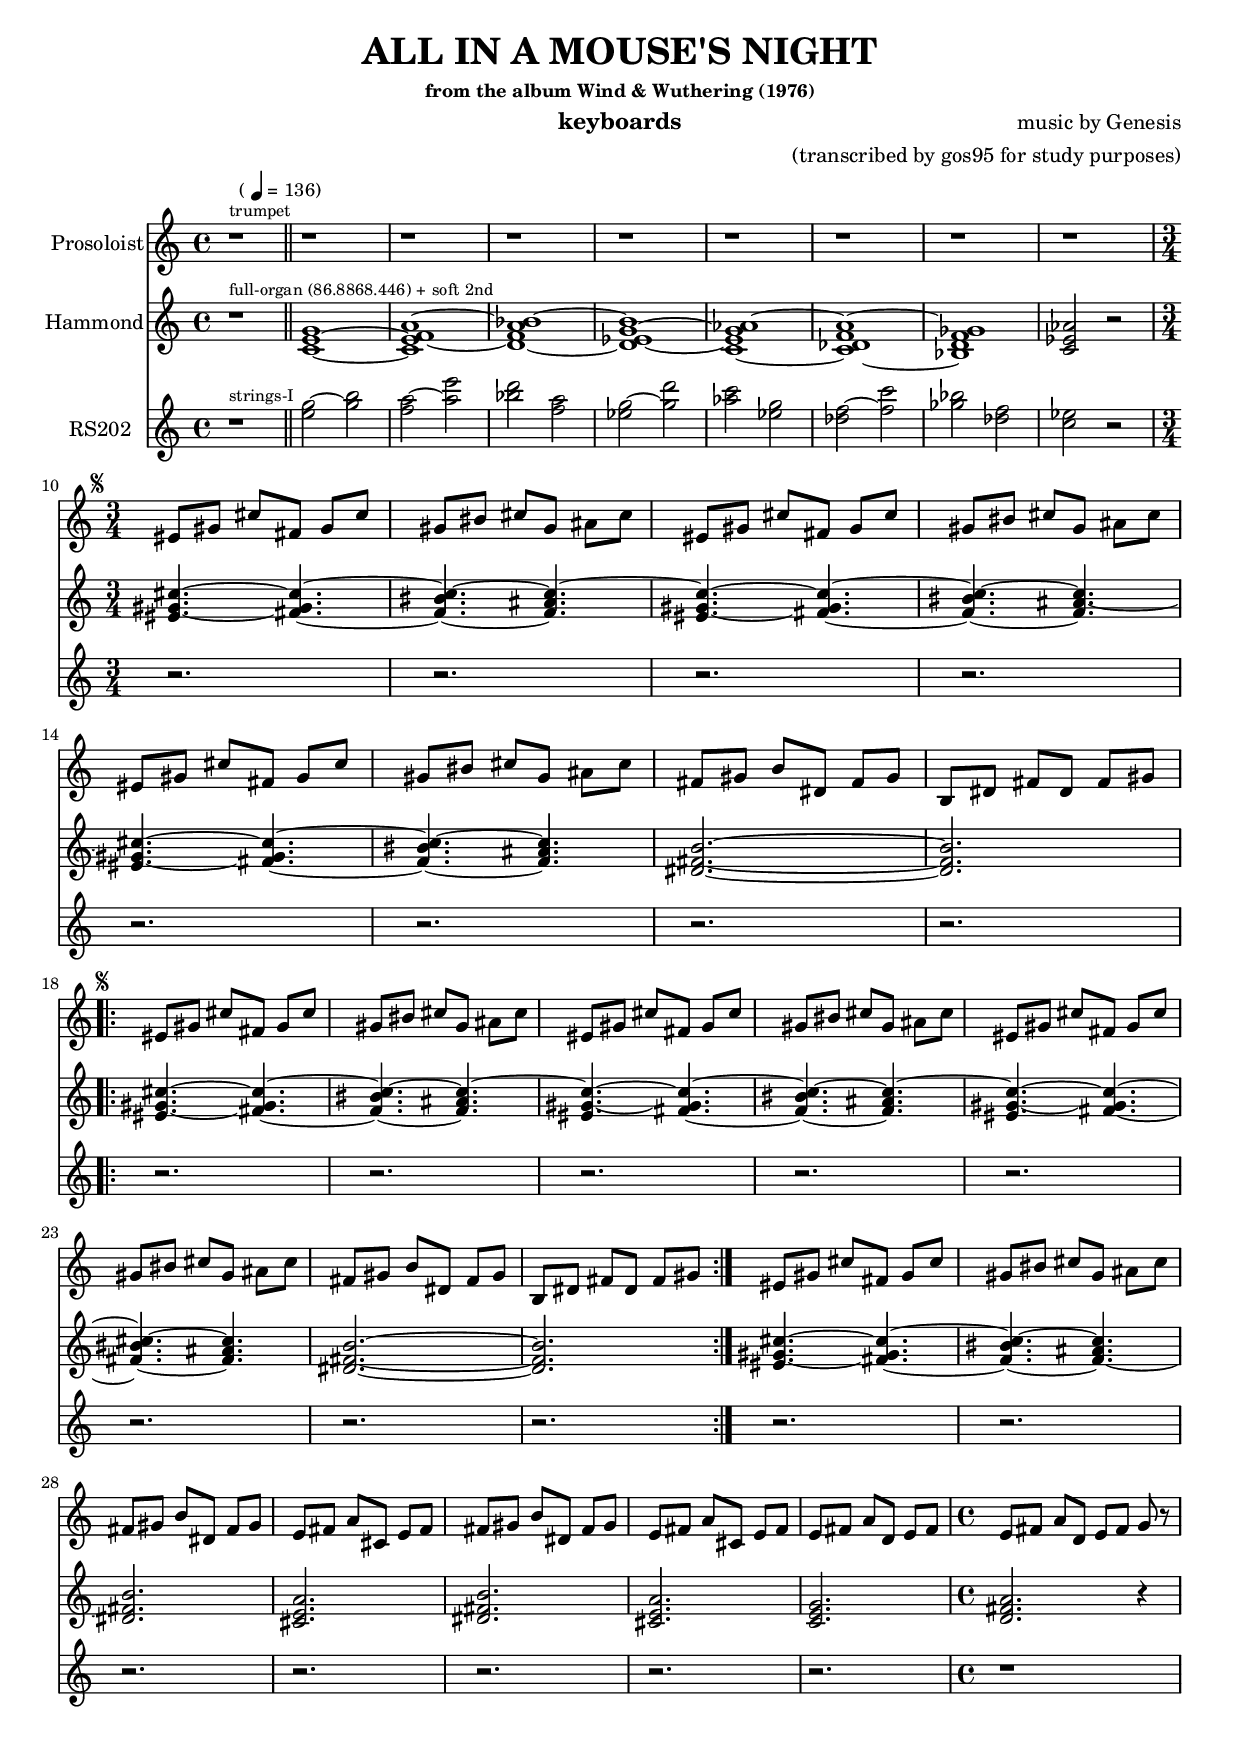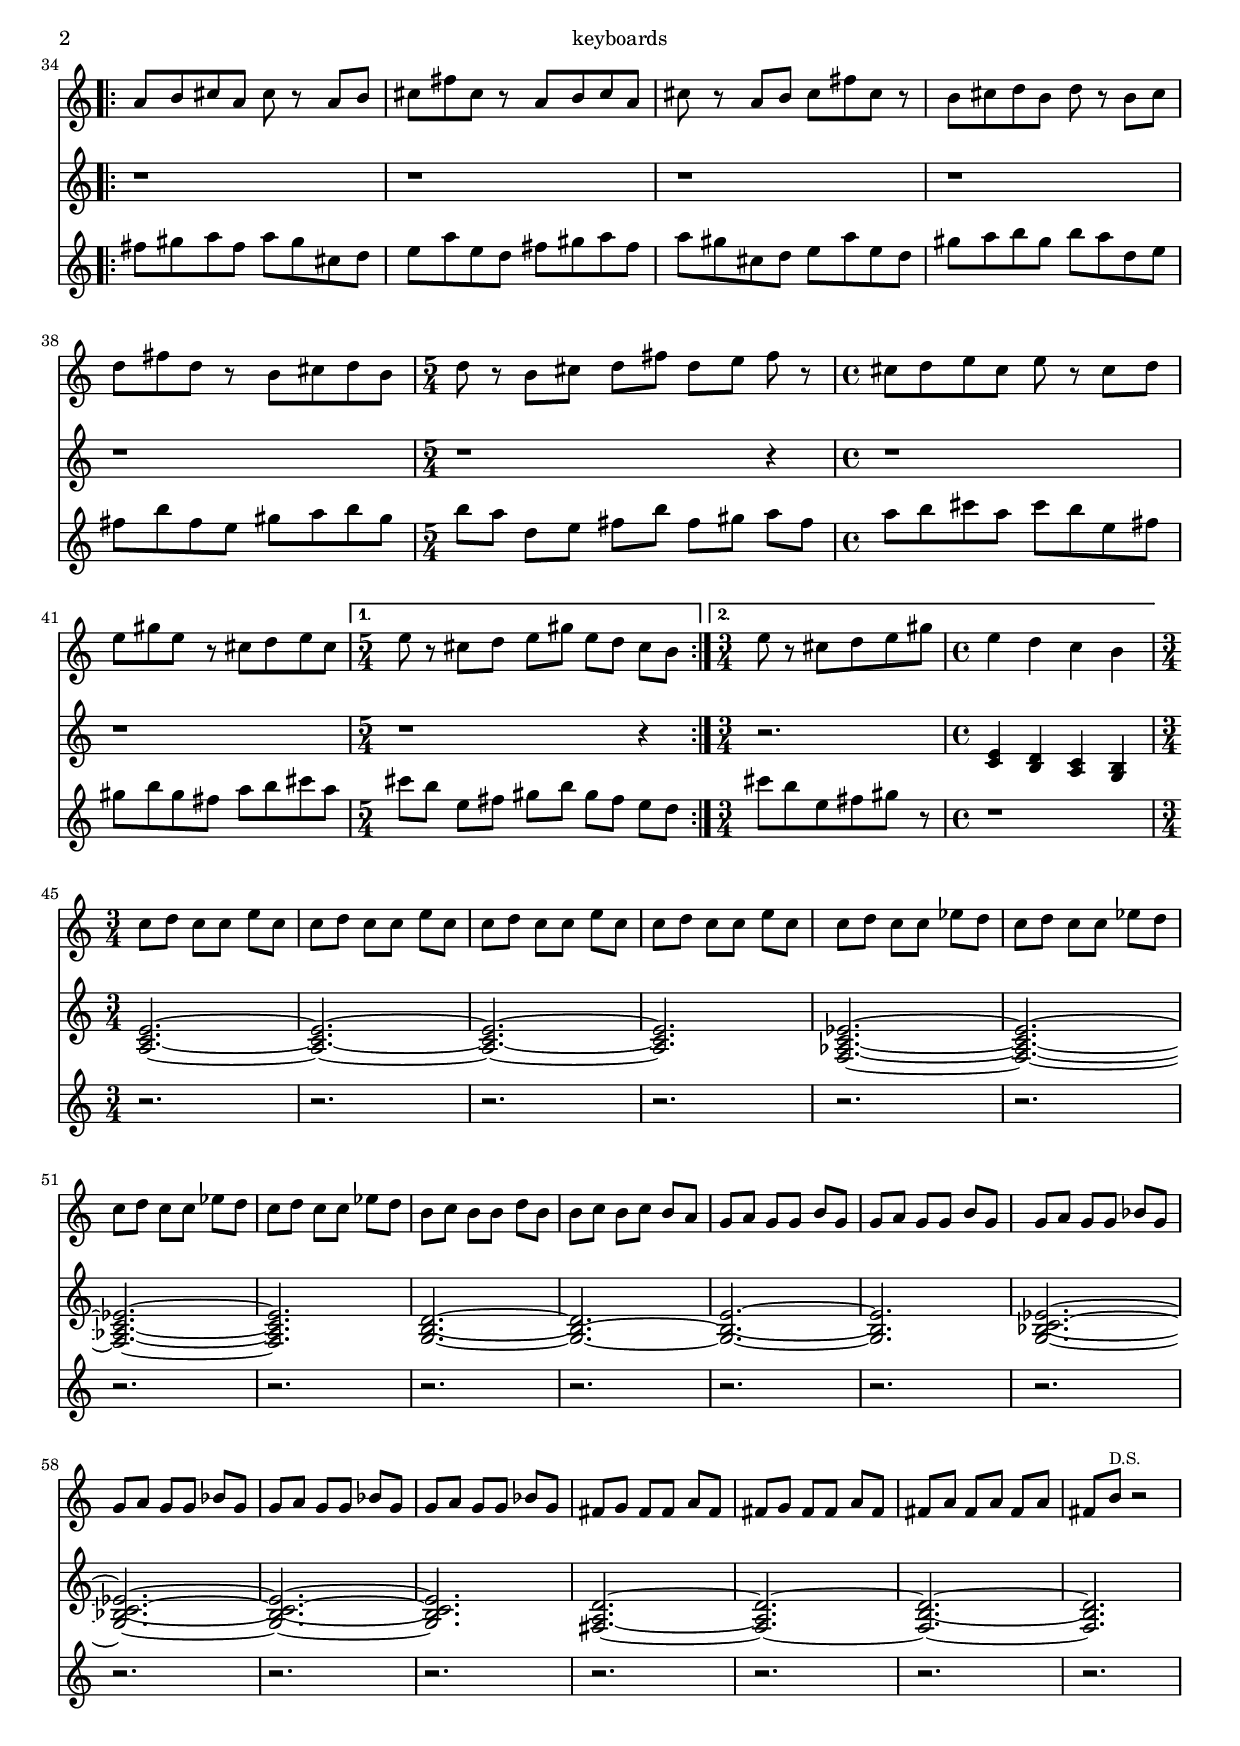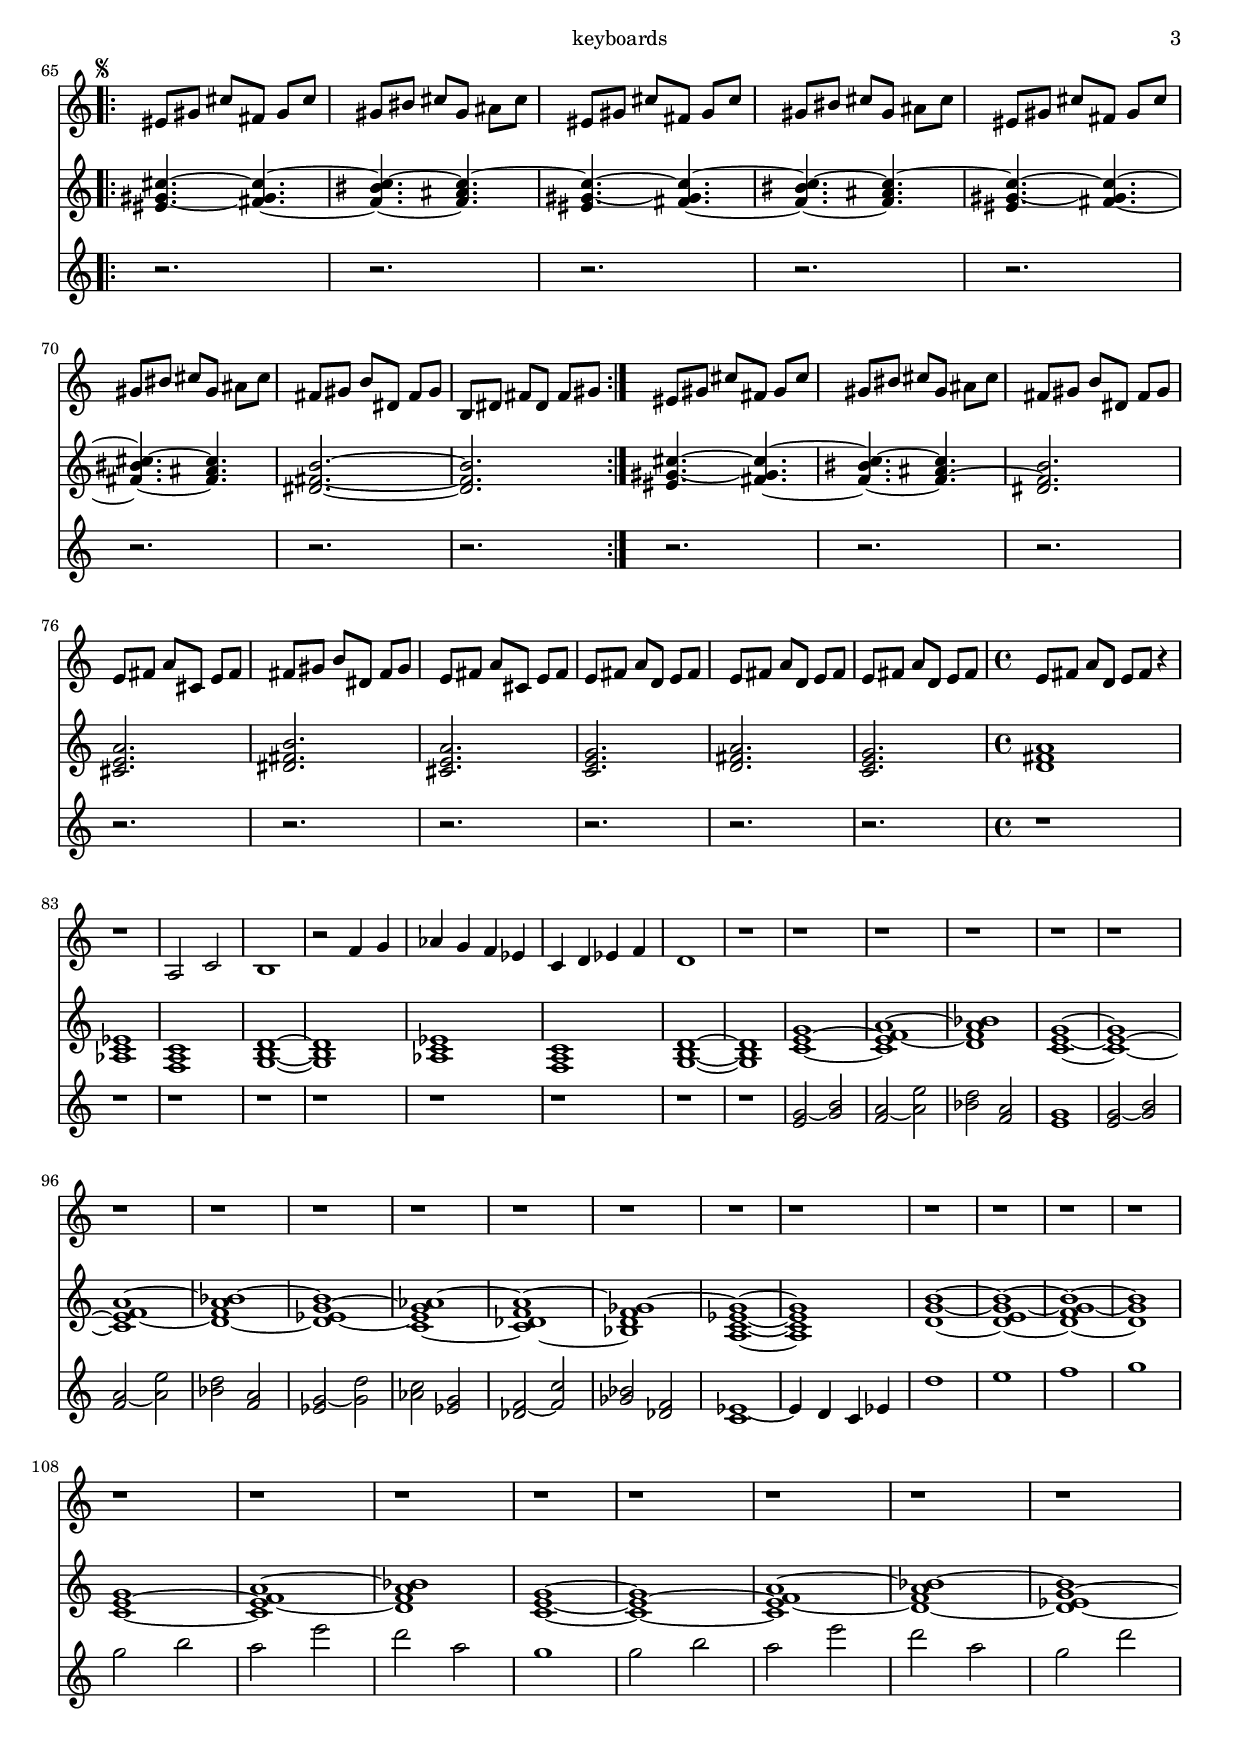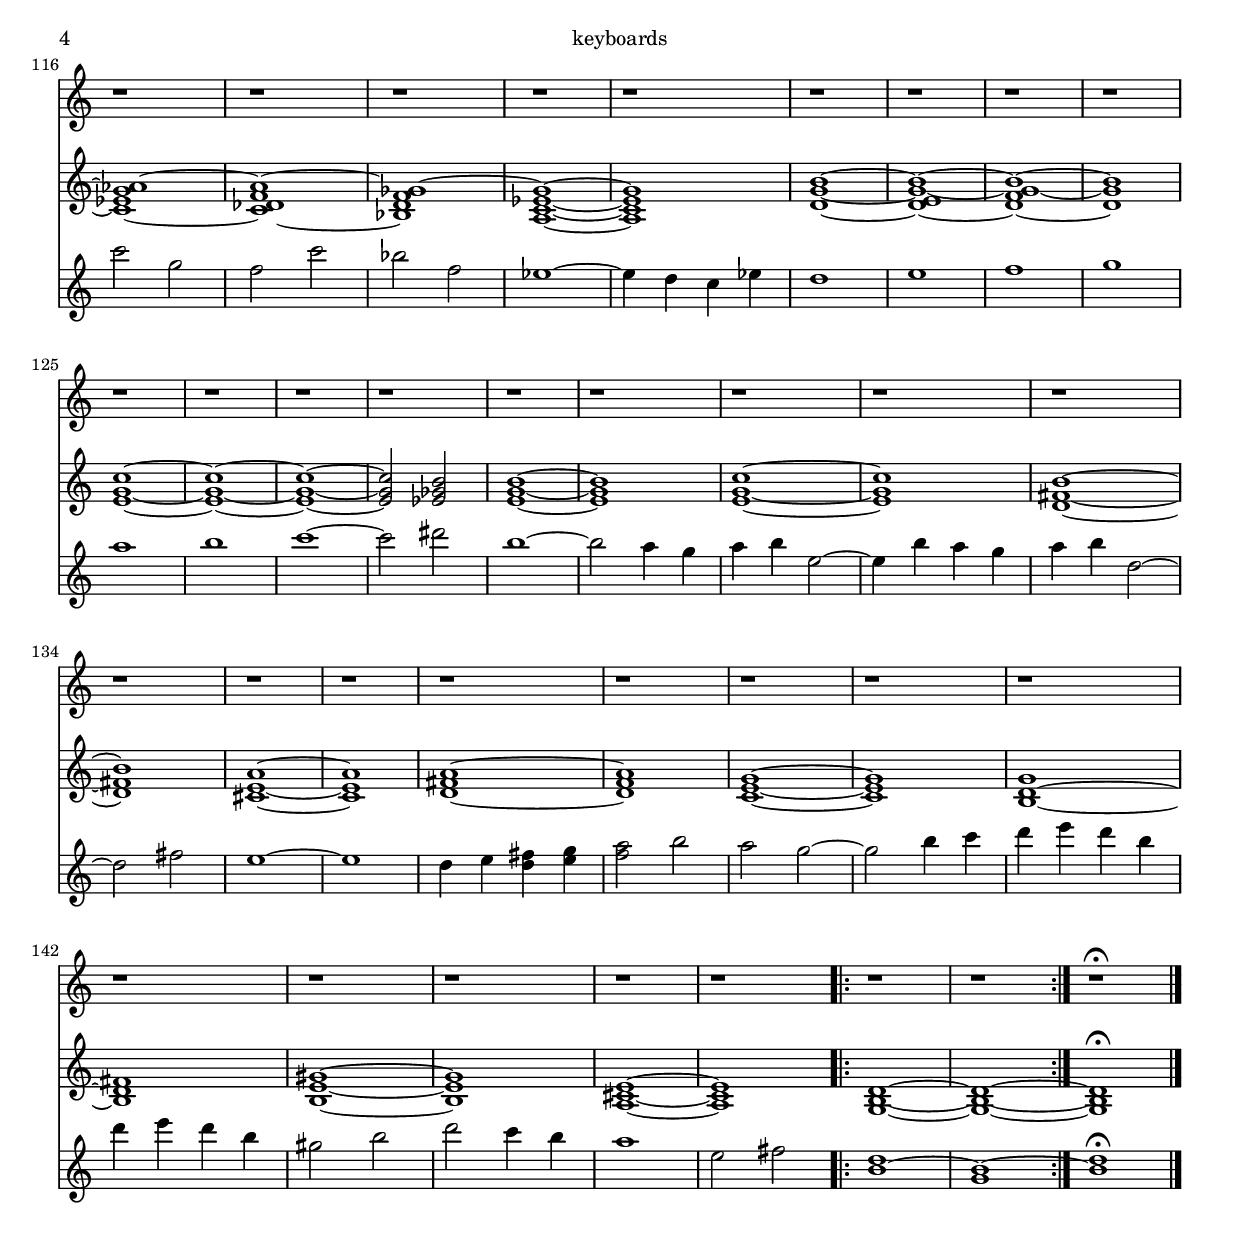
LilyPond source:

% ===========================================================================================================
% all-in-a-mouses-night.ly
%  _____ _        ___            _       ___ _    _      ___   __ _____ _         ___                 _    
% |_   _| |_  ___| _ ) __ _ _ _ | |__ __/ __(_)__| |___ / _ \ / _|_   _| |_  ___ / __|___ _ _  ___ __(_)___
%   | | | ' \/ -_) _ \/ _` | ' \| / /(_-<__ \ / _` / -_) (_) |  _| | | | ' \/ -_) (_ / -_) ' \/ -_|_-< (_-<
%   |_| |_||_\___|___/\__,_|_||_|_\_\/__/___/_\__,_\___|\___/|_|   |_| |_||_\___|\___\___|_||_\___/__/_/__/
%                                                                                                          
% Copyright (c) 2019 Alessandro Fraschetti (mail: gos95@gommagomma.net)
%
% Permission is hereby granted, free of charge, to any person obtaining a copy
% of this software and associated documentation files (the "Software"), to deal
% in the Software without restriction, including without limitation the rights
% to use, copy, modify, merge, publish, distribute, sublicense, and/or sell
% copies of the Software, and to permit persons to whom the Software is
% furnished to do so, subject to the following conditions:
% 
% The above copyright notice and this permission notice shall be included in all
% copies or substantial portions of the Software.
% 
% THE SOFTWARE IS PROVIDED "AS IS", WITHOUT WARRANTY OF ANY KIND, EXPRESS OR
% IMPLIED, INCLUDING BUT NOT LIMITED TO THE WARRANTIES OF MERCHANTABILITY,
% FITNESS FOR A PARTICULAR PURPOSE AND NONINFRINGEMENT. IN NO EVENT SHALL THE
% AUTHORS OR COPYRIGHT HOLDERS BE LIABLE FOR ANY CLAIM, DAMAGES OR OTHER
% LIABILITY, WHETHER IN AN ACTION OF CONTRACT, TORT OR OTHERWISE, ARISING FROM,
% OUT OF OR IN CONNECTION WITH THE SOFTWARE OR THE USE OR OTHER DEALINGS IN THE
% SOFTWARE.
% ===========================================================================================================


\version "2.12.3"
#(ly:set-option 'delete-intermediate-files #t)
#(set-global-staff-size 18)


% ===========================================================================================================
% ------------------------------------------  S E C T I O N S  ----------------------------------------------
% ===========================================================================================================


% -----------------------------------------------------------------------------------------------------------
% --  INTRO  ------------------------------------------------------------------------------------------------
% -----------------------------------------------------------------------------------------------------------
hammondIntroMajSeven = \relative c' {
    <c e g>1~
	<c e f a>1~
	<d f a bes>1~
	<d ees g bes>1~
	<c ees g aes>1~
	<c des f aes>1~
	<bes des f ges>1
	<c ees aes>2		r2
}
hammondIntro = \relative c {
    <e g c>1~	
	<f a c>1~
	<f bes d>1~
	<ees g bes>1~
	<ees aes c>1~
	<des f aes>1~
	<des ges bes>1
	<c ees aes>2		r2
}
hammondIntroHight = \relative c' {
    <c e g>1		
	<c f a>1
	<d f bes>1		
	<bes ees g>1
	<aes c ees>1	
	<aes des f>1
	<bes des ges>1	
	<aes c ees>2		r2
}
stringsIntro = \relative c'' {
    <e g>2~				<g b>2
	<f a>2~				<a e'>2
	<bes d>2			<f a>2
	<ees g>2~			<g d'>2
	<aes c>2			<ees g>2
	<des f>2~			<f c'>2
	<ges bes>2			<des f>2
	<c ees>2		r2
}
stringsIntroBis = \relative c'' {
    <e g>2~				<g b>2
	<f a>2~				<a e'>2
	<bes d>2~			<a bes>2
	<ees g>2~			<g d'>2
	<aes c>2~			<g aes>2
	<des f>2~			<f c'>2
	<ges bes>2~			<f ges>2
	<c ees>2		r2
}
restIntro = \relative c'' {
    r1 r1 r1 r1 r1 r1 r1 r1
}
% -----------------------------------------------------------------------------------------------------------
% --  TEMA 1  -----------------------------------------------------------------------------------------------
% -----------------------------------------------------------------------------------------------------------
prosoloistTemaOneA = \relative c' {
    \once \override Score.RehearsalMark.font-size = #-3
    \mark \markup { \musicglyph #"scripts.segno" }
    eis8[ gis] 		cis[ fis,]		gis[ cis]
	gis[  bis]		cis[ gis]		ais[ cis]

	eis,[ gis]		cis[ fis,]		gis[ cis]
	gis[  bis]		cis[ gis]		ais[ cis]

    eis,[ gis]		cis[ fis,]		gis[ cis]
	gis[  bis]		cis[ gis]		ais[ cis]

	fis,[ gis]		b[   dis,]		fis[ gis]
	b,[   dis]		fis[ dis]		fis[ gis]
}
prosoloistTemaOneB = \relative c' {
    eis8[ gis]		cis[ fis,]		gis[ cis]
	gis[  bis]		cis[ gis]		ais[ cis]

	fis,[ gis]		b[ dis,]		fis[ gis]
	e[    fis]		a[ cis,]		e[ fis]

    fis[  gis]		b[ dis,]		fis[ gis]
	e[    fis]		a[ cis,]		e[ fis]

	e[    fis]		a[ d,]			e[ fis]
	\time 4/4 e[    fis]		a[ d,]			e[ fis]		g8 r8
}
hammondTemaOneA = \relative c' {
    <eis gis cis>4.~	<fis gis cis>4.~
	<fis bis cis>4.~	<fis ais cis>4.~

    <eis gis cis>4.~	<fis gis cis>4.~
	<fis bis cis>4.~	<fis ais cis>4.~

	<eis gis cis>4.~	<fis gis cis>4.~
	<fis bis cis>4.~	<fis ais cis>4.

	<dis fis b>2.~
	<dis fis b>2.
}
hammondTemaOneB = \relative c' {
    <eis gis cis>4.~	<fis gis cis>4.~
	<fis bis cis>4.~	<fis ais cis>4.~

	<dis fis b>2.
	<cis e a>2.

	<dis fis b>2.
	<cis e a>2.

	<c e g>2.
	\time 4/4 <d fis a>2.   r4
}
restTemaOneA = \relative c'' {
    r2. r2. r2. r2. r2. r2. r2. r2.
}
restTemaOneB = \relative c'' {
    r2. r2. r2. r2. r2. r2. r2. \time 4/4 r1
}

prosoloistTemaOneBbis = \relative c' {
    eis8[ gis]		cis[ fis,]		gis[ cis]
	gis[  bis]		cis[ gis]		ais[ cis]

	fis,[ gis]		b[ dis,]		fis[ gis]
	e[    fis]		a[ cis,]		e[ fis]

    fis[  gis]		b[ dis,]		fis[ gis]
	e[    fis]		a[ cis,]		e[ fis]

	e[    fis]		a[ d,]			e[ fis]
	e[    fis]		a[ d,]			e[ fis]
	e[    fis]		a[ d,]			e[ fis]
	\time 4/4 e[    fis]		a[ d,]			e[ fis] r4
}
hammondTemaOneBbis = \relative c' {
    <eis gis cis>4.~	<fis gis cis>4.~
	<fis bis cis>4.~	<fis ais cis>4.~

	<dis fis b>2.
	<cis e a>2.

	<dis fis b>2.
	<cis e a>2.

	<c e g>2.
	<d fis a>2.
	<c e g>2.
	\time 4/4 <d fis a>1
}
restTemaOneBbis = \relative c'' {
    r2. r2. r2. r2. r2. r2.
    r2. r2. r2. \time 4/4 r1
}
% -----------------------------------------------------------------------------------------------------------
% --  TEMA 2  -----------------------------------------------------------------------------------------------
% -----------------------------------------------------------------------------------------------------------
prosoloistTemaTwoA = \relative c'' {
    \repeat volta 2 {
        a8 b cis a		cis r a b 
	    cis fis cis r 	a  b cis a
	    cis r a b		cis fis cis r

	    b8 cis d b		d r b8 cis
        d fis d r		b8 cis d b
	    \time 5/4
	    d r b8 cis		d fis d e fis r

	    \time 4/4
	    cis8 d e cis	e r cis8 d
	    e gis e r		cis8 d e cis
	} \alternative {
	    {\time 5/4	e r cis8 d		e gis e d cis b	}
	    {\time 3/4	e r cis8 d		e gis 		\time 4/4	e4 d c b}
	}
}
rmiTemaTwoA = \relative c'' {
    \repeat volta 2 {
        fis8 gis a fis	a gis cis, d 
	    e a e d  		fis8 gis a fis
	    a gis cis, d	e a e d

	    gis a b gis		b a d, e
        fis b fis e		gis a b gis
	    \time 5/4
	    b a d, e		fis b fis gis a fis

	    \time 4/4
	    a b cis a		cis b e, fis
	    gis b gis fis	a b cis a
	} \alternative {
	    {\time 5/4	cis b e, fis	gis b gis fis e d	}
	    {\time 3/4	cis' b e, fis	gis r   	\time 4/4	r1 \time 3/4}
	}
}
hammondTemaTwoA = \relative c' {
    \repeat volta 2 {
        r1 r1 r1 r1 r1
	    \time 5/4
	    r1 r4
	    \time 4/4
	    r1 r1
	} \alternative {
	    { \time 5/4  r1 r4 }
	    { \time 3/4	r2. 						\time 4/4	<c e>4 <b d> <a c> <g b> \time 3/4}
	}
}
restTemaTwoA = \relative c'' {
    \repeat volta 2 {
        r1 r1 r1 r1 r1
	    \time 5/4
	    r1 r4
	    \time 4/4
	    r1 r1
	} \alternative {
	    { \time 5/4  r1 r4 }
	    { \time 3/4	r2. 						\time 4/4	r1 \time 3/4}
	}
}


prosoloistTemaTwoB = \relative c'' {
    c8[ d]  c[ c] e[ c]
	c8[ d]  c[ c] e[ c]
	c8[ d]  c[ c] e[ c]
	c8[ d]  c[ c] e[ c]

	c8[ d]  c[ c] ees[ d]
	c8[ d]  c[ c] ees[ d]
	c8[ d]  c[ c] ees[ d]
	c8[ d]  c[ c] ees[ d]

	b8[ c]  b[ b] d[ b]
	b8[ c]  b[ c] b[ a]

	g8[ a]  g[ g] b[ g]
	g8[ a]  g[ g] b[ g]

	g8[ a]  g[ g] bes[ g]
	g8[ a]  g[ g] bes[ g]
	g8[ a]  g[ g] bes[ g]
	g8[ a]  g[ g] bes[ g]

	fis8[ g]  fis[ fis] a[ fis]
	fis8[ g]  fis[ fis] a[ fis]

	fis8[ a]  fis[ a] fis[ a]
	fis8[ b]  
			^\markup { \tiny {    D.S.} }
			r2
}
hammondTemaTwoB = \relative c' {
    <a c e>2.~			<a c e>2.~			<a c e>2.~			<a c e>2.
	<f aes c ees>2.~	<f aes c ees>2.~	<f aes c ees>2.~	<f aes c ees>2.
	<g b d>2.~			<g b d>2.~			<g b e>2.~			<g b e>2.
	<g bes c ees>2.~	<g bes c ees>2.~	<g bes c ees>2.~	<g bes c ees>2.
	<fis a d>2.~		<fis a d>2.~		<fis b d>2.~		<fis b d>2.
}
restTemaTwoB = \relative c'' {
    r2. r2. r2. r2.
	r2. r2. r2. r2.
	r2. r2. r2. r2.
	r2. r2. r2. r2.
	r2. r2. r2. r2.
}
% -----------------------------------------------------------------------------------------------------------
% --  BRIDGE E RIPRESA INTRO  -------------------------------------------------------------------------------
% -----------------------------------------------------------------------------------------------------------
prosoloistBridgeThree = \relative c'' {
	r1
	a,2 c2
	b1
	r2 f'4 g
	aes g f ees
	c d ees f
	d1
	r1
}
hammondBridgeThree = \relative c' {
	<aes c ees>1
	<f a c>1
	<g b d>1~
	<g b d>1
	<aes c ees>1
	<f a c>1
	<g b d>1~
	<g b d>1
}
restBridgeThree = \relative c'' {
    r1 r1 r1 r1 r1 r1 r1 r1
}
hammondRipresaIntro = \relative c' {
    <c e g>1~
	<c e f a>1~
	<d f a bes>1
    <c e g>1~

	<c e g>1~
	<c e f a>1~
	<d f a bes>1~
	<d ees g bes>1~
	<c ees g aes>1~
	<c des f aes>1~
	<bes des f ges>1~
	<a c ees ges>1~

	<a c ees ges>1
	<d g b>1~
	<d e g b>1~
	<d f g b>1~
	<d g b>1
}
stringsRipresaIntro = \relative c' {
    <e g>2~				<g b>2
	<f a>2~				<a e'>2
	<bes d>2			<f a>2
	<e g>1

    <e g>2~				<g b>2
	<f a>2~				<a e'>2
	<bes d>2			<f a>2
	<ees g>2~			<g d'>2
	<aes c>2			<ees g>2
	<des f>2~			<f c'>2
	<ges bes>2			<des f>2
	<c ees>1~

    ees4  d c ees
	d'1
	e1
	f1
	g1
}
stringsRipresaIntroSolo = \relative c''' {
    g2	b
	a	e'
	d   a
	g1

    g2	b
	a	e'
	d   a
	g   d'
	c   g
	f   c'
	bes f
	ees1~

    ees4  d c ees
	d1
	e1
	f1
	g1
}
restRipresaIntro = \relative c'' {
    r1 r1 r1 r1
    r1 r1 r1 r1 r1 r1 r1 r1
	r1 r1 r1 r1 r1
}
% -----------------------------------------------------------------------------------------------------------
% --  FINALE  -----------------------------------------------------------------------------------------------
% -----------------------------------------------------------------------------------------------------------
hammondFinale = \relative c' {
    <e g c>1~
	<e g c>1~
	<e g c>1~
	<e g c>2  <ees ges b>2

	<e g b>1~
	<e g b>1

	<e g c>1~
	<e g c>1

	<d fis b>1~
	<d fis b>1

	<cis e a>1~
	<cis e a>1

	<d fis a>1~
	<d f a>1

	<c e g>1~
	<c e g>1

	<b d g>1~
	<b d fis>1

	<b e gis>1~
	<b e gis>1

	<a cis e>1~
	<a cis e>1

    \repeat volta 3 {
	    <g b d>1~
	    <g b d>1~
	}
	<g b d>1\fermata
}
stringsFinale = \relative c''' {
    a1
	b1
	c1~
	c2	dis
	b1~
	b2	a4 g
	a b e,2~
	e4 b' a g
	a b d,2~
	d2  fis2
	e1~
	e1

	d4 e <d fis> <e g>
	<f a>2 b2
	a2  g2~
	g2  b4 c
	d e d b
	d e d b
	gis2 b
	d2 c4 b

	a1
	e2 fis

	\repeat volta 3 {
	    <b, d>1~
	    <g b>1~
	}
	<b d>1\fermata
}
restFinale = \relative c'' {
    r1 r1 r1 r1 r1 r1 r1 r1
	r1 r1 r1 r1 r1 r1 r1 r1
	r1 r1 r1 r1 r1 r1
	\repeat volta 3 {
	    r1~
	    r1~
	}
	r1\fermata
}
% ===========================================================================================================
% --------------------------------------------  B U I L D  --------------------------------------------------
% ===========================================================================================================
prosoloistPart = {
    \clef violin
	\time 4/4

	r1 ^\markup { \tiny {trumpet} }
	\bar "||"

	% -- INTRO --
	\restIntro
	\break

	% -- TEMA 1 instrumental --
	\time 3/4
	\prosoloistTemaOneA
	\break

	% -- TEMA 1
	\repeat volta 2 {
	    \prosoloistTemaOneA
	}
	\prosoloistTemaOneB
	\break

	% -- TEMA 2 --
	\prosoloistTemaTwoA
	\break
	\prosoloistTemaTwoB
	\break

	% D.S. e ripetizione TEMA 1
	\repeat volta 2 {
	    \prosoloistTemaOneA
	}
	\prosoloistTemaOneBbis
	\break

	% -- BRIDGE E RIPRESA INTRO
	\prosoloistBridgeThree
	\restRipresaIntro
	\break
	\restRipresaIntro
	\break

	% -- FINALE --
	\restFinale
	\bar "|."
}

hammondPart = {
    \clef violin
	\time 4/4

    r1 ^\markup { \tiny {full-organ (86.8868.446) + soft 2nd} }

	% -- INTRO --
	\hammondIntroMajSeven

	% -- TEMA 1 instrumental --
	\time 3/4
	\hammondTemaOneA

	% -- TEMA 1
	\repeat volta 2 {
	    \hammondTemaOneA
	}
	\hammondTemaOneB

	% -- TEMA 2 --
	\hammondTemaTwoA
	\hammondTemaTwoB

	% D.S. e ripetizione TEMA 1
	\repeat volta 2 {
	    \hammondTemaOneA
	}
	\hammondTemaOneBbis

	% -- BRIDGE E RIPRESA INTRO
	\hammondBridgeThree
	\hammondRipresaIntro
	\hammondRipresaIntro

	% -- FINALE --
	\hammondFinale
	
}

musicalboxPart = {
    \clef violin
	\time 4/4

    r1 ^\markup { \tiny {strings-I} }

	% -- INTRO --
	\stringsIntro

	% -- TEMA 1 instrumental --
	\time 3/4
	\restTemaOneA

	% -- TEMA 1
	\repeat volta 2 {
	    \restTemaOneA
	}
	\restTemaOneB

	% -- TEMA 2 --
	\rmiTemaTwoA
	\restTemaTwoB

	% D.S. e ripetizione TEMA 1
	\repeat volta 2 {
	    \restTemaOneA
	}
	\restTemaOneBbis
	
	% -- BRIDGE E RIPRESA INTRO
	\restBridgeThree
	\stringsRipresaIntro
	\stringsRipresaIntroSolo

	% -- FINALE --
	\stringsFinale
}


% ===========================================================================================================
% ---------------------------------------------  B O O K  ---------------------------------------------------
% ===========================================================================================================
\book {

    \header {
        title       = \markup {\larger "ALL IN A MOUSE'S NIGHT"}
        subtitle    = ""
        subsubtitle = "from the album Wind & Wuthering (1976)"
        instrument  = "keyboards"
        composer    = "music by Genesis"
        arranger    = "(transcribed by gos95 for study purposes)"
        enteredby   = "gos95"
        piece       = \markup { \bold "                             " \smaller { (\note #"4"#1 = 136) } }
%		copyright   = "Copyright (c) 2019 Alessandro Fraschetti (mail: gos95@gommagomma.net)"
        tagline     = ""
    }

    \score {
    <<
        \new Staff = "Prosoloist" \with { midiInstrument = #"brass section" }
        <<
            \set Staff.instrumentName = \markup { "Prosoloist" }
            \prosoloistPart
        >>
        \new Staff = "Hammond" \with { midiInstrument = #"rock organ" }
        <<
            \set Staff.instrumentName = \markup { "Hammond" }
            \hammondPart
        >>
        \new Staff = "RS202" \with { midiInstrument = #"violin" }
        <<
            \set Staff.instrumentName = \markup { "RS202" }
            \musicalboxPart
        >>
    >>
    \layout { \context { \override VerticalAlignment #'forced-distance = #8 } }
    \midi { \context { \Score tempoWholesPerMinute = #(ly:make-moment 136 4) } }
    }
}
% ===========================================================================================================